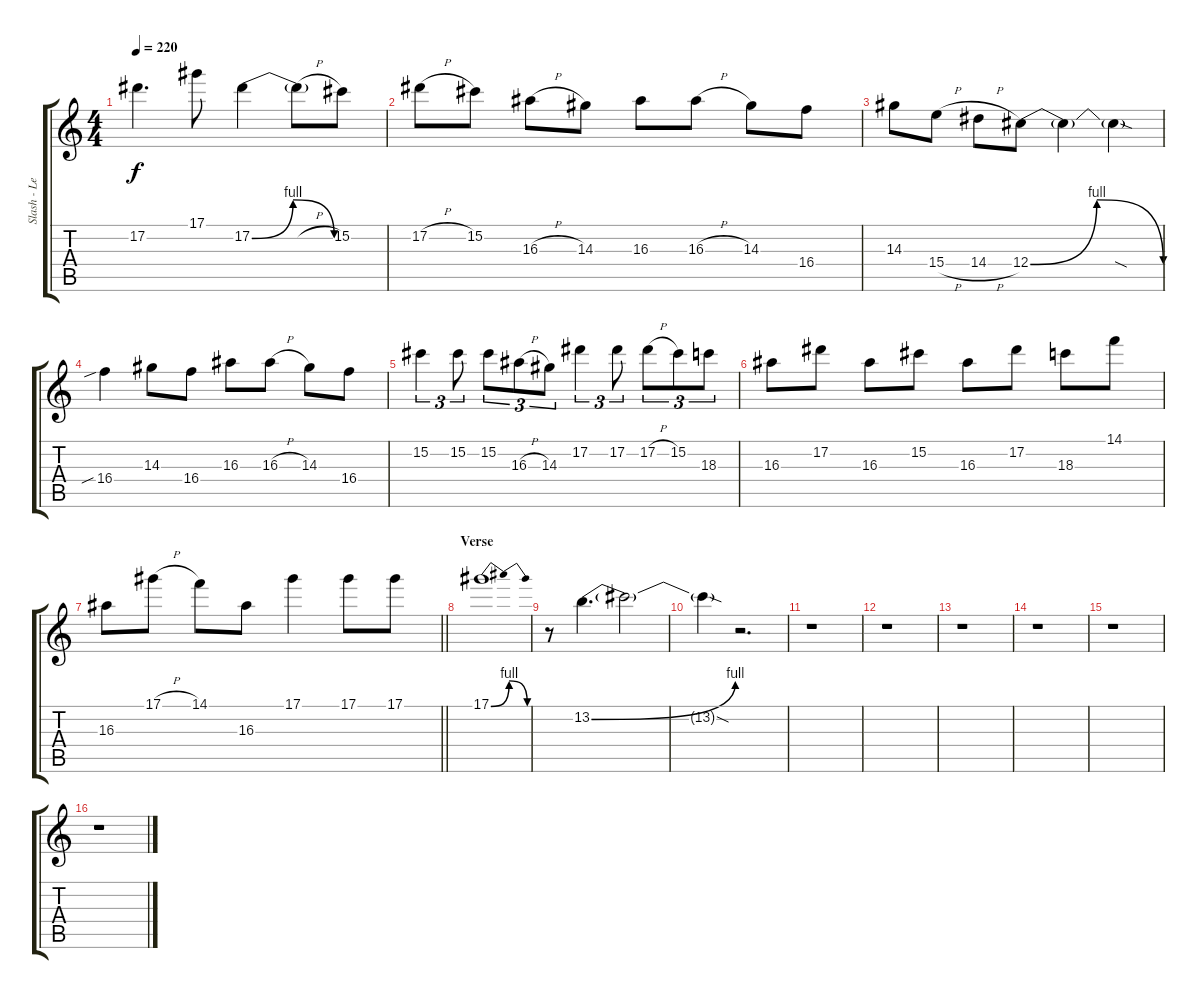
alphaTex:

\track ("Slash - Lead Guitar" "Slash - Le") {instrument distortionguitar}
\staff {score tabs}
\tuning (Eb4 Bb3 Gb3 Db3 Ab2 Eb2) {hide}
\ts (4 4)
\tempo 220
\clef g2
\ks c
17.2{t}.4{d dy f} 17.1.8 17.2{be (bendrelease 0 0 31 4 31 4 60 0)}.4 17.2{h t}.8 15.2.8 |
17.2{h}.8 15.2.8 16.3{h}.8 14.3.8 16.3.8 16.3{h}.8 14.3.8 16.4.8 |
14.3.8 15.4{h}.8 14.4{h}.8 12.4{be (bendrelease 0 0 30 4 30 4 60 0)}.8 12.4{t}.4 12.4{sod t}.4 |
16.4{sib}.4 14.3.8 16.4.8 16.3.8 16.3{h}.8 14.3.8 16.4.8 |
15.2.4{tu (3 2)} 15.2.8{tu (3 2)} 15.2.8{tu (3 2)} 16.3{h}.8{tu (3 2)} 14.3.8{tu (3 2)} 17.2.4{tu (3 2)} 17.2.8{tu (3 2)} 17.2{h}.8{tu (3 2)} 15.2.8{tu (3 2)} 18.3.8{tu (3 2)} |
16.3.8 17.2.8 16.3.8 15.2.8 16.3.8 17.2.8 18.3.8 14.1.8 |
\barLineRight lightlight
16.3.8 17.1{h}.8 14.1.8 16.3.8 17.1.4 17.1.8 17.1.8 |
\section ("" "Verse")
17.1{be (bendrelease 0 0 15 4 15 4 60 0)}.1 |
r.8 13.2{be (bend 0 0 60 4)}.4{d} 13.2{t}.2 |
13.2{sod t}.4 r.2{d} |
r.1 |
r.1 |
r.1 |
r.1 |
r.1 |
r.1
